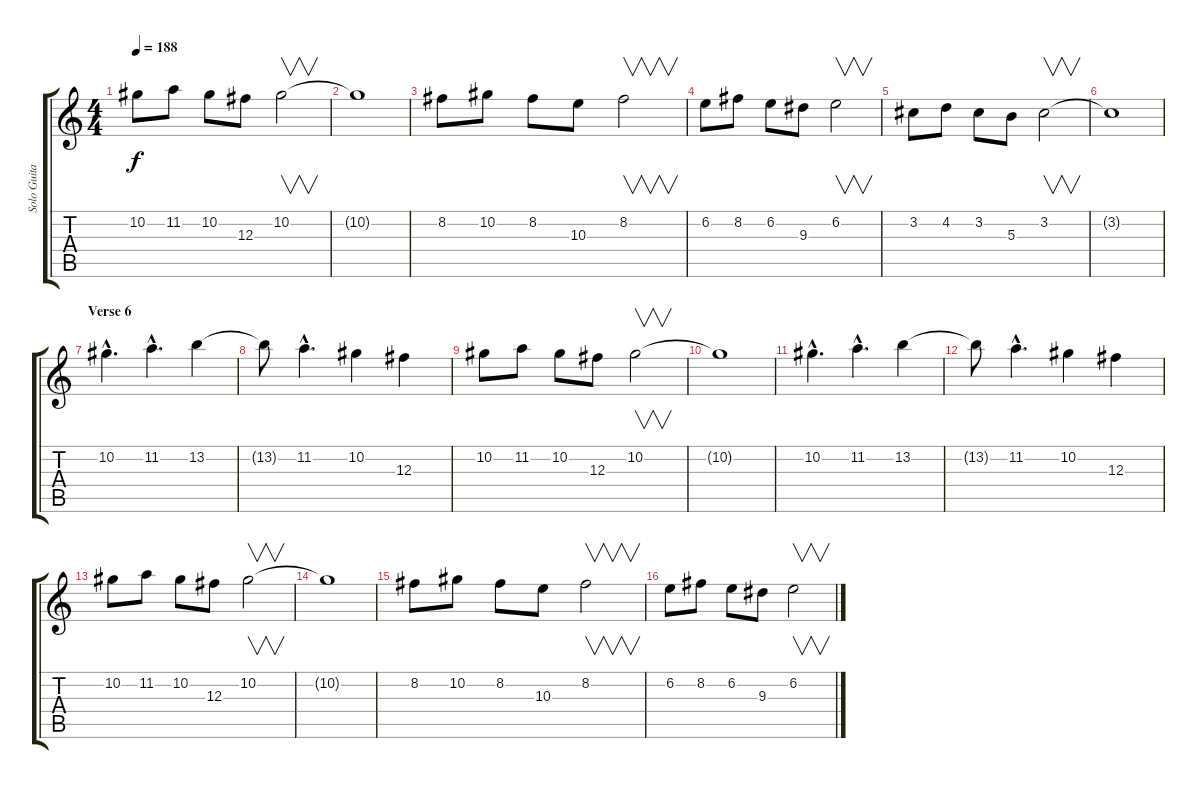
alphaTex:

\track ("Solo Guitar" "Solo Guita") {instrument distortionguitar}
\staff {score tabs}
\tuning (Eb4 Bb3 Gb3 Db3 Ab2 Eb2) {hide}
\ts (4 4)
\tempo 188
\clef g2
\ks c
10.2.8{dy f} 11.2.8 10.2.8 12.3.8 10.2.2{v} |
10.2{t}.1 |
8.2.8 10.2.8 8.2.8 10.3.8 8.2.2{v} |
6.2.8 8.2.8 6.2.8 9.3.8 6.2.2{v} |
3.2.8 4.2.8 3.2.8 5.3.8 3.2.2{v} |
3.2{t}.1 |
\section ("" "Verse 6")
10.2{hac}.4{d} 11.2{hac}.4{d} 13.2.4 |
13.2{t}.8 11.2{hac}.4{d} 10.2.4 12.3.4 |
10.2.8 11.2.8 10.2.8 12.3.8 10.2.2{v} |
10.2{t}.1 |
10.2{hac}.4{d} 11.2{hac}.4{d} 13.2.4 |
13.2{t}.8 11.2{hac}.4{d} 10.2.4 12.3.4 |
10.2.8 11.2.8 10.2.8 12.3.8 10.2.2{v} |
10.2{t}.1 |
8.2.8 10.2.8 8.2.8 10.3.8 8.2.2{v} |
6.2.8 8.2.8 6.2.8 9.3.8 6.2.2{v}
